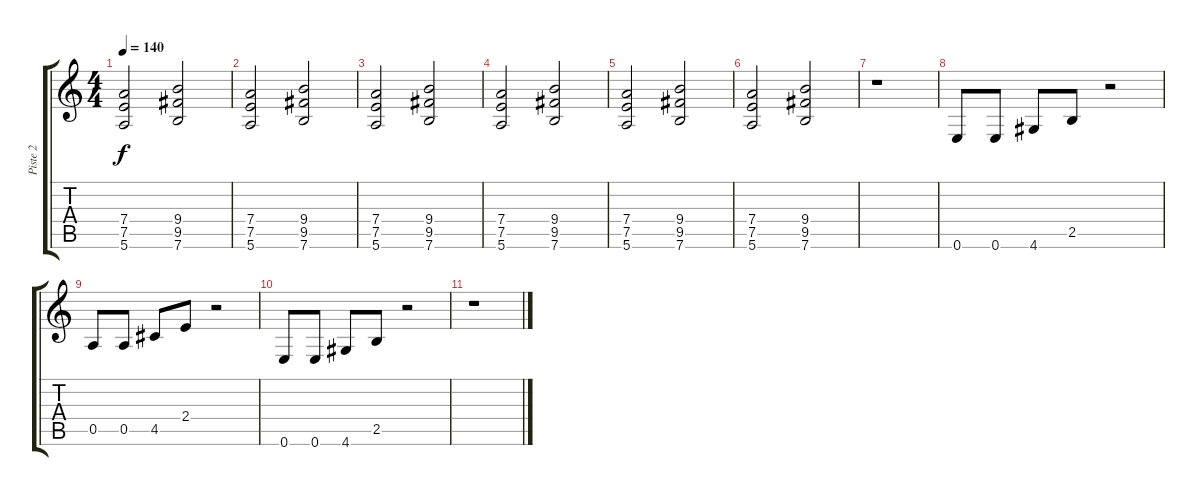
\track ("Piste 2" "Piste 2") {instrument overdrivenguitar}
\staff {score tabs}
\tuning (E4 B3 G3 D3 A2 E2) {hide}
\ts (4 4)
\tempo 140
\clef g2
\ks c
(7.4 7.5 5.6).2{dy f} (9.4 9.5 7.6).2 |
(7.4 7.5 5.6).2 (9.4 9.5 7.6).2 |
(7.4 7.5 5.6).2 (9.4 9.5 7.6).2 |
(7.4 7.5 5.6).2 (9.4 9.5 7.6).2 |
(7.4 7.5 5.6).2 (9.4 9.5 7.6).2 |
(7.4 7.5 5.6).2 (9.4 9.5 7.6).2 |
r.1 |
0.6.8 0.6.8 4.6.8 2.5.8 r.2 |
0.5.8 0.5.8 4.5.8 2.4.8 r.2 |
0.6.8 0.6.8 4.6.8 2.5.8 r.2 |
r.1
